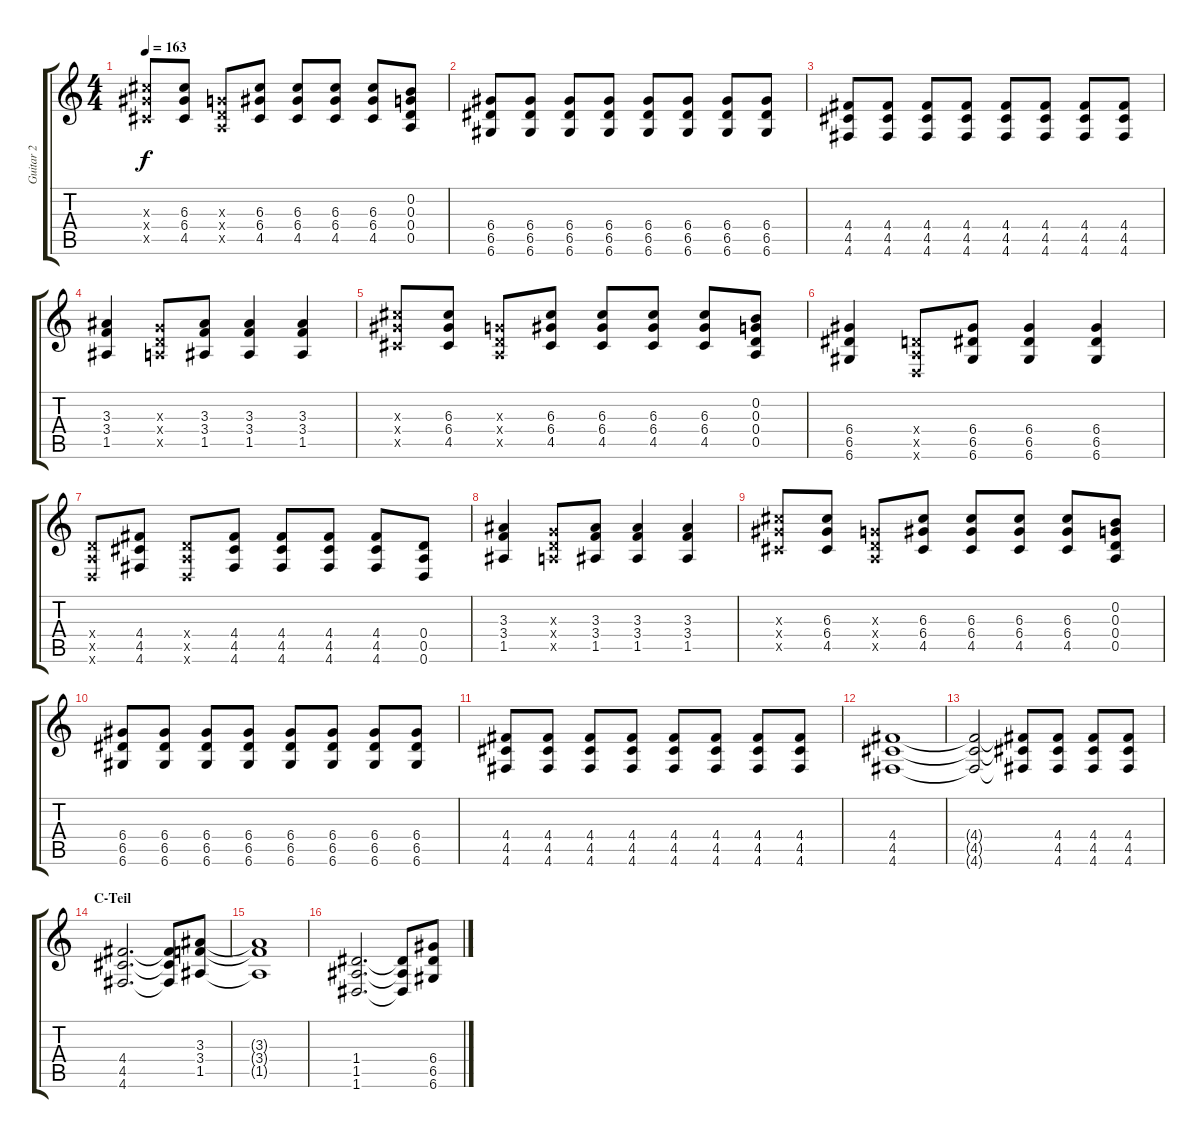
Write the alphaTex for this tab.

\track ("Guitar 2" "Guitar 2") {instrument distortionguitar}
\staff {score tabs}
\tuning (E4 B3 G3 D3 A2 D2) {hide}
\ts (4 4)
\tempo 163
\clef g2
\ks c
(6.3{x} 6.4{x} 4.5{x}).8{dy f} (6.3 6.4 4.5).8 (0.3{x} 0.4{x} 0.5{x}).8 (6.3 6.4 4.5).8 (6.3 6.4 4.5).8 (6.3 6.4 4.5).8 (6.3 6.4 4.5).8 (0.2 0.3 0.4 0.5).8 |
(6.4 6.5 6.6).8 (6.4 6.5 6.6).8 (6.4 6.5 6.6).8 (6.4 6.5 6.6).8 (6.4 6.5 6.6).8 (6.4 6.5 6.6).8 (6.4 6.5 6.6).8 (6.4 6.5 6.6).8 |
(4.4 4.5 4.6).8 (4.4 4.5 4.6).8 (4.4 4.5 4.6).8 (4.4 4.5 4.6).8 (4.4 4.5 4.6).8 (4.4 4.5 4.6).8 (4.4 4.5 4.6).8 (4.4 4.5 4.6).8 |
(3.3 3.4 1.5).4 (0.3{x} 0.4{x} 0.5{x}).8 (3.3 3.4 1.5).8 (3.3 3.4 1.5).4 (3.3 3.4 1.5).4 |
(6.3{x} 6.4{x} 4.5{x}).8 (6.3 6.4 4.5).8 (0.3{x} 0.4{x} 0.5{x}).8 (6.3 6.4 4.5).8 (6.3 6.4 4.5).8 (6.3 6.4 4.5).8 (6.3 6.4 4.5).8 (0.2 0.3 0.4 0.5).8 |
(6.4 6.5 6.6).4 (0.4{x} 0.5{x} 0.6{x}).8 (6.4 6.5 6.6).8 (6.4 6.5 6.6).4 (6.4 6.5 6.6).4 |
(0.4{x} 0.5{x} 0.6{x}).8 (4.4 4.5 4.6).8 (0.4{x} 0.5{x} 0.6{x}).8 (4.4 4.5 4.6).8 (4.4 4.5 4.6).8 (4.4 4.5 4.6).8 (4.4 4.5 4.6).8 (0.4 0.5 0.6).8 |
(3.3 3.4 1.5).4 (0.3{x} 0.4{x} 0.5{x}).8 (3.3 3.4 1.5).8 (3.3 3.4 1.5).4 (3.3 3.4 1.5).4 |
(6.3{x} 6.4{x} 4.5{x}).8 (6.3 6.4 4.5).8 (0.3{x} 0.4{x} 0.5{x}).8 (6.3 6.4 4.5).8 (6.3 6.4 4.5).8 (6.3 6.4 4.5).8 (6.3 6.4 4.5).8 (0.2 0.3 0.4 0.5).8 |
(6.4 6.5 6.6).8 (6.4 6.5 6.6).8 (6.4 6.5 6.6).8 (6.4 6.5 6.6).8 (6.4 6.5 6.6).8 (6.4 6.5 6.6).8 (6.4 6.5 6.6).8 (6.4 6.5 6.6).8 |
(4.4 4.5 4.6).8 (4.4 4.5 4.6).8 (4.4 4.5 4.6).8 (4.4 4.5 4.6).8 (4.4 4.5 4.6).8 (4.4 4.5 4.6).8 (4.4 4.5 4.6).8 (4.4 4.5 4.6).8 |
(4.4 4.5 4.6).1 |
(4.4{t} 4.5{t} 4.6{t}).2 (4.4{t} 4.5{t} 4.6{t}).8 (4.4 4.5 4.6).8 (4.4 4.5 4.6).8 (4.4 4.5 4.6).8 |
\section ("" "C-Teil")
(4.4 4.5 4.6).2{d} (4.4{t} 4.5{t} 4.6{t}).8 (3.3 3.4 1.5).8 |
(3.3{t} 3.4{t} 1.5{t}).1 |
(1.4 1.5 1.6).2{d} (1.4{t} 1.5{t} 1.6{t}).8 (6.4 6.5 6.6).8
